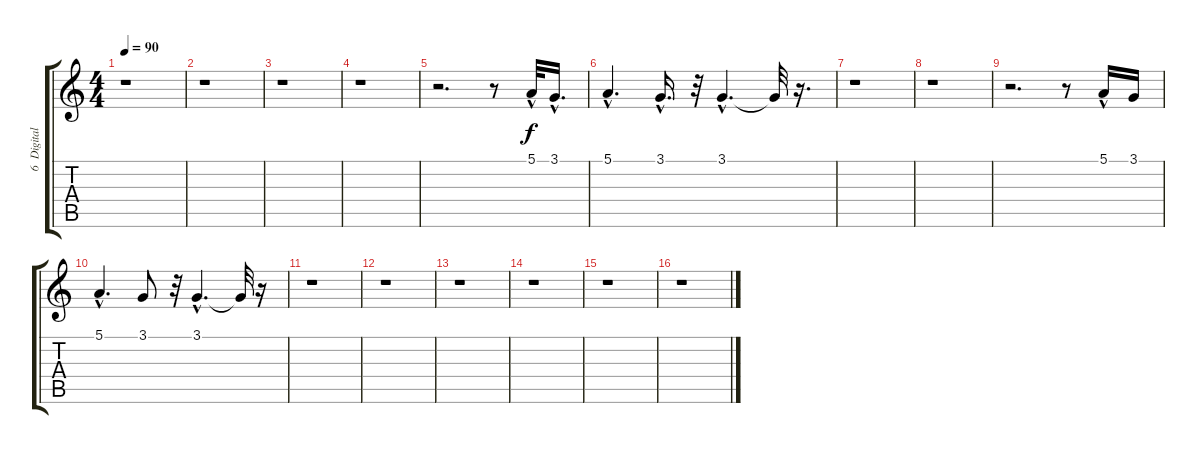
\track ("6  Digital Orchestrator Plus" "6  Digital") {instrument ocarina}
\staff {score tabs}
\tuning (E4 B3 G3 D3 A2 E2) {hide}
\ts (4 4)
\tempo 90
\clef g2
\ks c
r.1{dy f} |
r.1 |
r.1 |
r.1 |
r.2{d} r.8 5.1{hac}.32 3.1{hac}.16{d} |
5.1{hac}.4{d} 3.1{hac}.16{d} r.32 3.1{hac}.4{d} 3.1{t}.32 r.16{d} |
r.1 |
r.1 |
r.2{d} r.8 5.1{hac}.16 3.1.16 |
5.1{hac}.4{d} 3.1.8 r.32 3.1{hac}.4{d} 3.1{t}.32 r.16 |
r.1 |
r.1 |
r.1 |
r.1 |
r.1 |
r.1
